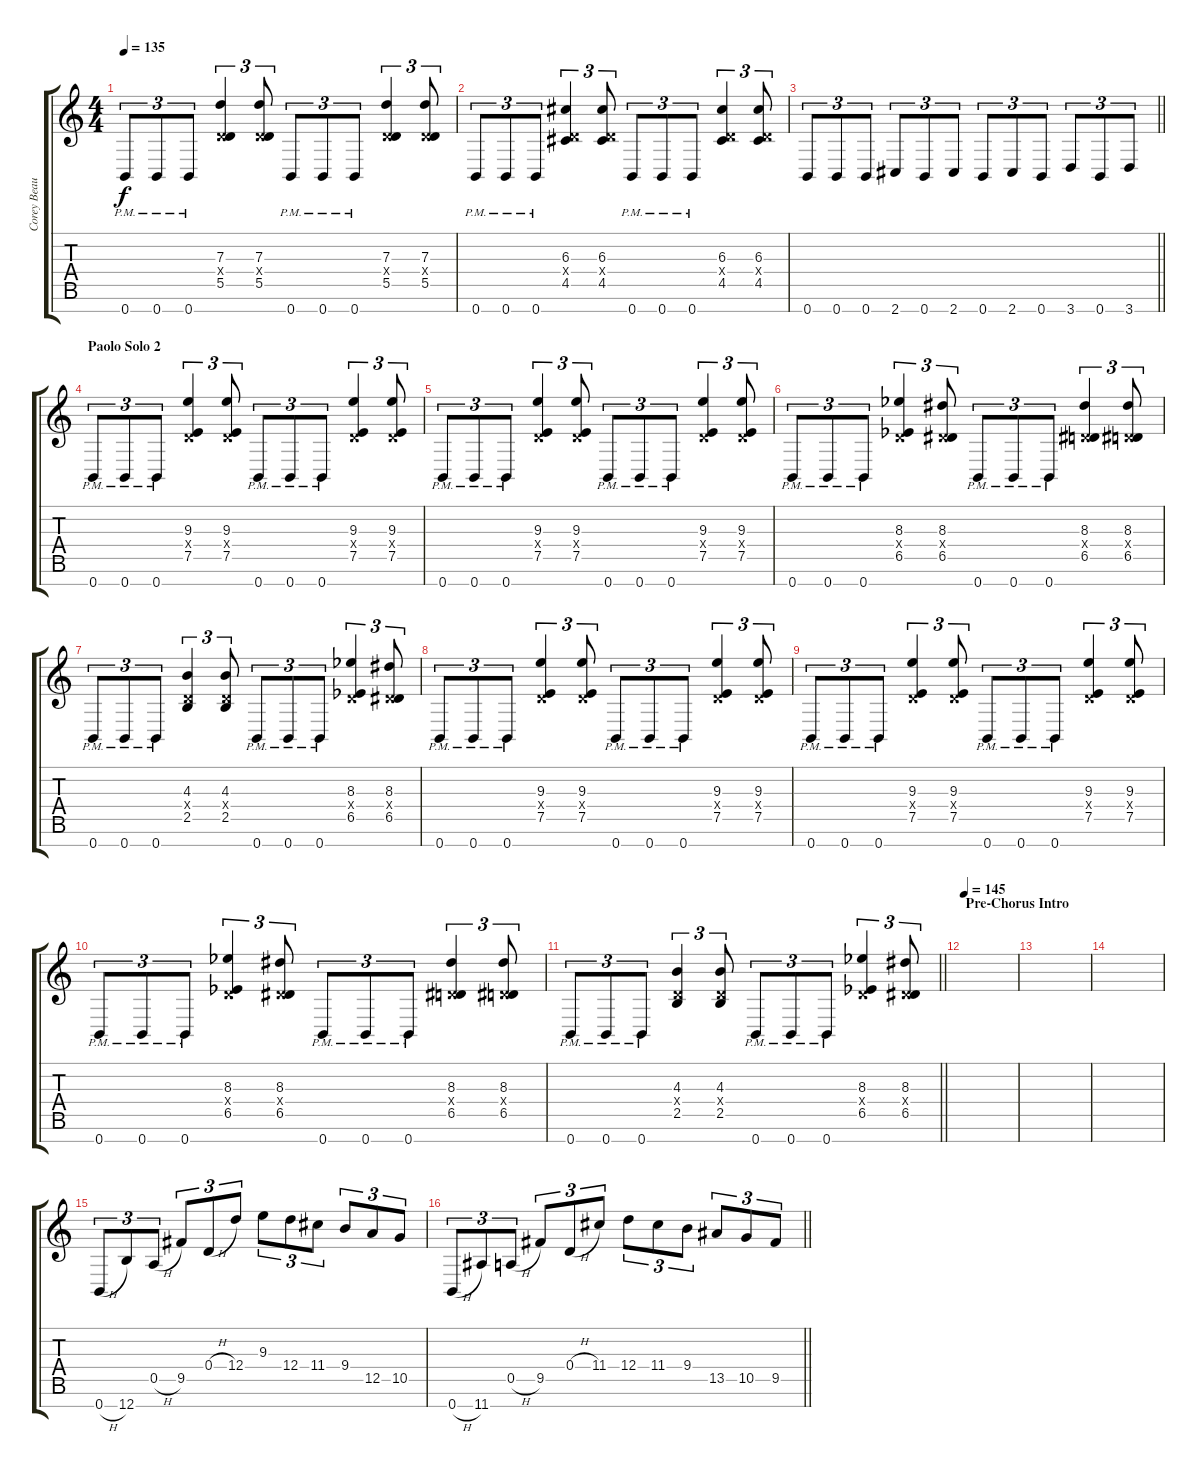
\track ("Corey Beaulieu" "Corey Beau") {instrument distortionguitar}
\staff {score tabs}
\tuning (E4 B3 G3 D3 A2 E2 B1) {hide}
\ts (4 4)
\tempo 135
\clef g2
\ks c
0.7{pm}.8{tu (3 2) dy f} 0.7{pm}.8{tu (3 2)} 0.7{pm}.8{tu (3 2)} (7.3 0.4{x} 5.5).4{tu (3 2)} (7.3 0.4{x} 5.5).8{tu (3 2)} 0.7{pm}.8{tu (3 2)} 0.7{pm}.8{tu (3 2)} 0.7{pm}.8{tu (3 2)} (7.3 0.4{x} 5.5).4{tu (3 2)} (7.3 0.4{x} 5.5).8{tu (3 2)} |
0.7{pm}.8{tu (3 2)} 0.7{pm}.8{tu (3 2)} 0.7{pm}.8{tu (3 2)} (6.3 0.4{x} 4.5).4{tu (3 2)} (6.3 0.4{x} 4.5).8{tu (3 2)} 0.7{pm}.8{tu (3 2)} 0.7{pm}.8{tu (3 2)} 0.7{pm}.8{tu (3 2)} (6.3 0.4{x} 4.5).4{tu (3 2)} (6.3 0.4{x} 4.5).8{tu (3 2)} |
\barLineRight lightlight
0.7.8{tu (3 2)} 0.7.8{tu (3 2)} 0.7.8{tu (3 2)} 2.7.8{tu (3 2)} 0.7.8{tu (3 2)} 2.7.8{tu (3 2)} 0.7.8{tu (3 2)} 2.7.8{tu (3 2)} 0.7.8{tu (3 2)} 3.7.8{tu (3 2)} 0.7.8{tu (3 2)} 3.7.8{tu (3 2)} |
\section ("" "Paolo Solo 2")
0.7{pm}.8{tu (3 2)} 0.7{pm}.8{tu (3 2)} 0.7{pm}.8{tu (3 2)} (9.3 0.4{x} 7.5).4{tu (3 2)} (9.3 0.4{x} 7.5).8{tu (3 2)} 0.7{pm}.8{tu (3 2)} 0.7{pm}.8{tu (3 2)} 0.7{pm}.8{tu (3 2)} (9.3 0.4{x} 7.5).4{tu (3 2)} (9.3 0.4{x} 7.5).8{tu (3 2)} |
0.7{pm}.8{tu (3 2)} 0.7{pm}.8{tu (3 2)} 0.7{pm}.8{tu (3 2)} (9.3 0.4{x} 7.5).4{tu (3 2)} (9.3 0.4{x} 7.5).8{tu (3 2)} 0.7{pm}.8{tu (3 2)} 0.7{pm}.8{tu (3 2)} 0.7{pm}.8{tu (3 2)} (9.3 0.4{x} 7.5).4{tu (3 2)} (9.3 0.4{x} 7.5).8{tu (3 2)} |
0.7{pm}.8{tu (3 2)} 0.7{pm}.8{tu (3 2)} 0.7{pm}.8{tu (3 2)} (8.3{acc b} 0.4{x} 6.5{acc b}).4{tu (3 2)} (8.3 0.4{x} 6.5).8{tu (3 2)} 0.7{pm}.8{tu (3 2)} 0.7{pm}.8{tu (3 2)} 0.7{pm}.8{tu (3 2)} (8.3 0.4{x} 6.5).4{tu (3 2)} (8.3 0.4{x} 6.5).8{tu (3 2)} |
0.7{pm}.8{tu (3 2)} 0.7{pm}.8{tu (3 2)} 0.7{pm}.8{tu (3 2)} (4.3 0.4{x} 2.5).4{tu (3 2)} (4.3 0.4{x} 2.5).8{tu (3 2)} 0.7{pm}.8{tu (3 2)} 0.7{pm}.8{tu (3 2)} 0.7{pm}.8{tu (3 2)} (8.3{acc b} 0.4{x} 6.5{acc b}).4{tu (3 2)} (8.3 0.4{x} 6.5).8{tu (3 2)} |
0.7{pm}.8{tu (3 2)} 0.7{pm}.8{tu (3 2)} 0.7{pm}.8{tu (3 2)} (9.3 0.4{x} 7.5).4{tu (3 2)} (9.3 0.4{x} 7.5).8{tu (3 2)} 0.7{pm}.8{tu (3 2)} 0.7{pm}.8{tu (3 2)} 0.7{pm}.8{tu (3 2)} (9.3 0.4{x} 7.5).4{tu (3 2)} (9.3 0.4{x} 7.5).8{tu (3 2)} |
0.7{pm}.8{tu (3 2)} 0.7{pm}.8{tu (3 2)} 0.7{pm}.8{tu (3 2)} (9.3 0.4{x} 7.5).4{tu (3 2)} (9.3 0.4{x} 7.5).8{tu (3 2)} 0.7{pm}.8{tu (3 2)} 0.7{pm}.8{tu (3 2)} 0.7{pm}.8{tu (3 2)} (9.3 0.4{x} 7.5).4{tu (3 2)} (9.3 0.4{x} 7.5).8{tu (3 2)} |
0.7{pm}.8{tu (3 2)} 0.7{pm}.8{tu (3 2)} 0.7{pm}.8{tu (3 2)} (8.3{acc b} 0.4{x} 6.5{acc b}).4{tu (3 2)} (8.3 0.4{x} 6.5).8{tu (3 2)} 0.7{pm}.8{tu (3 2)} 0.7{pm}.8{tu (3 2)} 0.7{pm}.8{tu (3 2)} (8.3 0.4{x} 6.5).4{tu (3 2)} (8.3 0.4{x} 6.5).8{tu (3 2)} |
\barLineRight lightlight
0.7{pm}.8{tu (3 2)} 0.7{pm}.8{tu (3 2)} 0.7{pm}.8{tu (3 2)} (4.3 0.4{x} 2.5).4{tu (3 2)} (4.3 0.4{x} 2.5).8{tu (3 2)} 0.7{pm}.8{tu (3 2)} 0.7{pm}.8{tu (3 2)} 0.7{pm}.8{tu (3 2)} (8.3{acc b} 0.4{x} 6.5{acc b}).4{tu (3 2)} (8.3 0.4{x} 6.5).8{tu (3 2)} |
\section ("" "Pre-Chorus Intro")
\tempo 145
|
|
|
0.7{h}.8{tu (3 2)} 12.7.8{tu (3 2)} 0.5{h}.8{tu (3 2)} 9.5.8{tu (3 2)} 0.4{h}.8{tu (3 2)} 12.4.8{tu (3 2)} 9.3.8{tu (3 2)} 12.4.8{tu (3 2)} 11.4.8{tu (3 2)} 9.4.8{tu (3 2)} 12.5.8{tu (3 2)} 10.5.8{tu (3 2)} |
\barLineRight lightlight
0.7{h}.8{tu (3 2)} 11.7.8{tu (3 2)} 0.5{h}.8{tu (3 2)} 9.5.8{tu (3 2)} 0.4{h}.8{tu (3 2)} 11.4.8{tu (3 2)} 12.4.8{tu (3 2)} 11.4.8{tu (3 2)} 9.4.8{tu (3 2)} 13.5.8{tu (3 2)} 10.5.8{tu (3 2)} 9.5.8{tu (3 2)}
